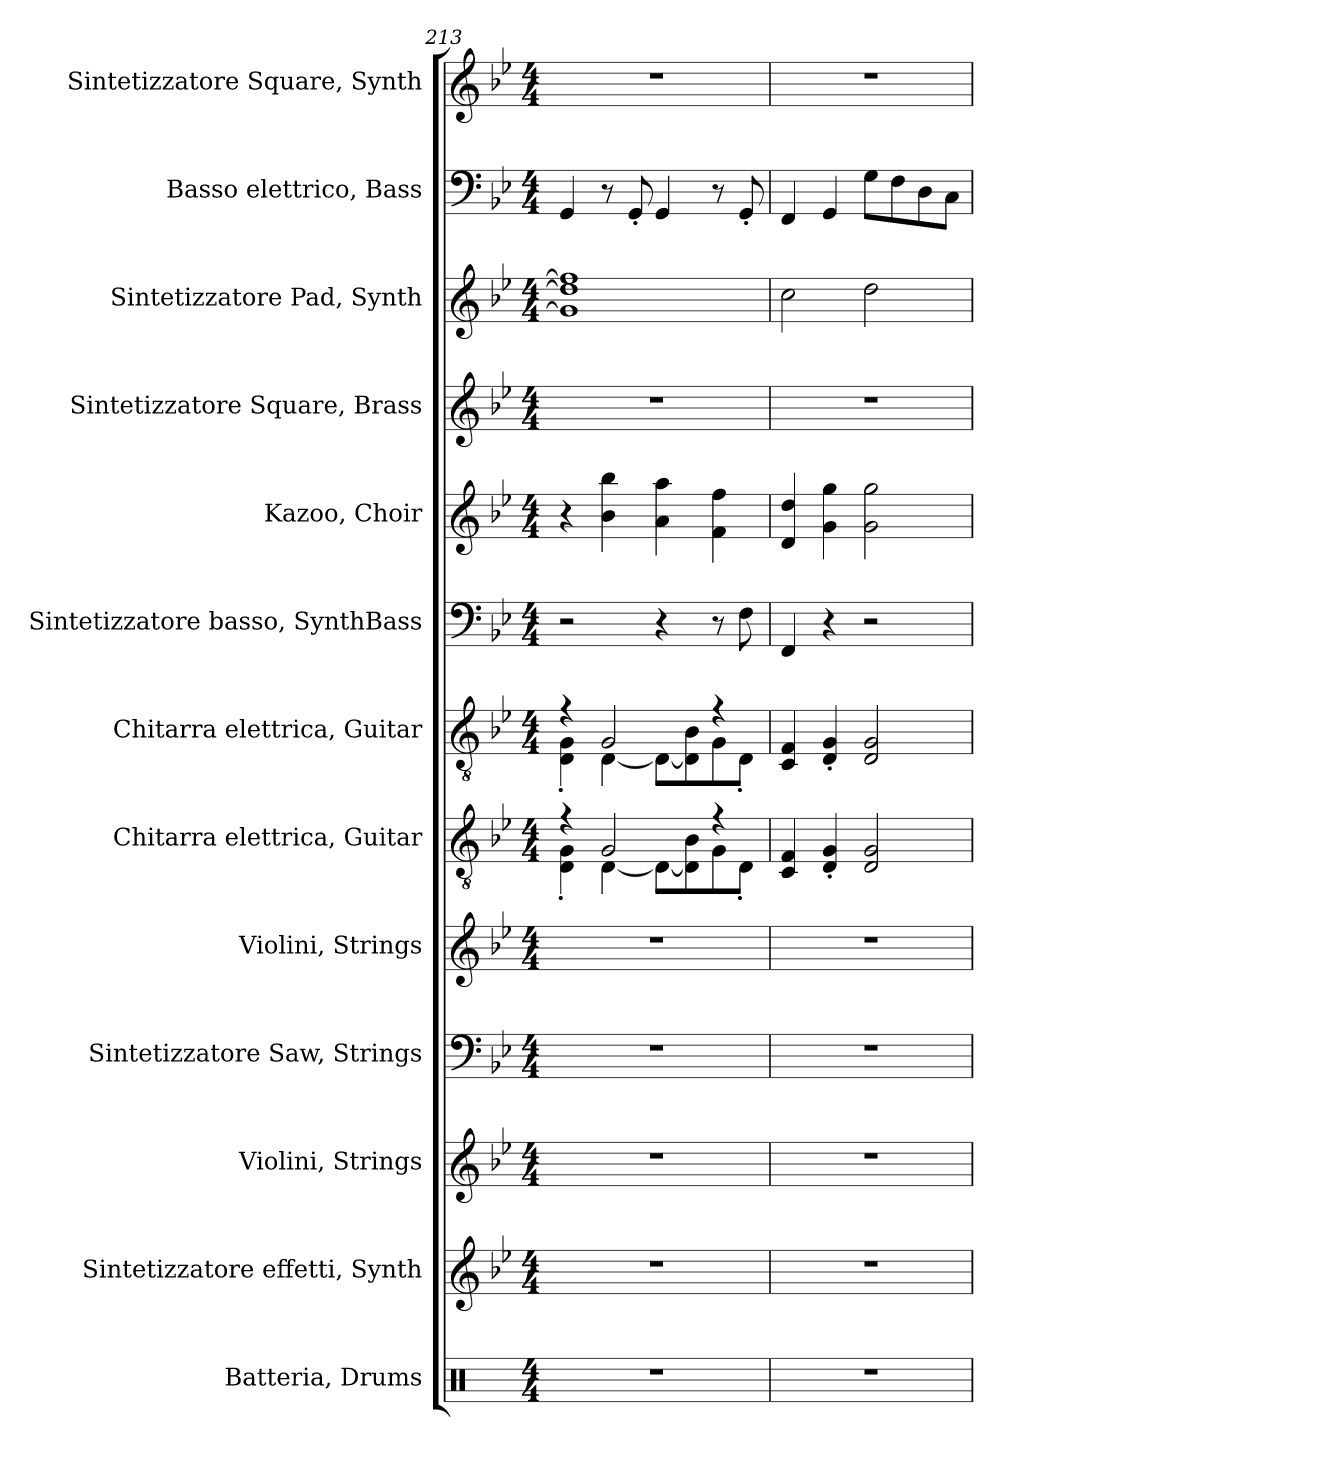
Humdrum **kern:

**kern	**kern	**kern	**kern	**kern	**kern	**kern	**kern	**kern	**kern	**kern	**kern	**kern
*part13	*part12	*part11	*part10	*part9	*part8	*part7	*part6	*part5	*part4	*part3	*part2	*part1
*staff13	*staff12	*staff11	*staff10	*staff9	*staff8	*staff7	*staff6	*staff5	*staff4	*staff3	*staff2	*staff1
*I"Batteria, Drums	*I"Sintetizzatore effetti, Synth	*I"Violini, Strings	*I"Sintetizzatore Saw, Strings	*I"Violini, Strings	*I"Chitarra elettrica, Guitar	*I"Chitarra elettrica, Guitar	*I"Sintetizzatore basso, SynthBass	*I"Kazoo, Choir	*I"Sintetizzatore Square, Brass	*I"Sintetizzatore Pad, Synth	*I"Basso elettrico, Bass	*I"Sintetizzatore Square, Synth
*I'Batt.	*I'Sint.	*I'Vl.	*I'Sint.	*I'Vl.	*I'Chit. el.	*I'Chit. el.	*I'Sint.	*I'Kaz.	*I'Sint.	*I'Sint.	*I'B. el.	*I'Sint.
!!LO:PB:g=z
*clefX	*clefG2	*clefG2	*clefF4	*clefG2	*clefGv2	*clefGv2	*clefF4	*clefG2	*clefG2	*clefG2	*clefF4	*clefG2
*	*	*	*	*	*	*	*	*	*	*	*ITrd7c12	*
*k[]	*k[b-e-]	*k[b-e-]	*k[b-e-]	*k[b-e-]	*k[b-e-]	*k[b-e-]	*k[b-e-]	*k[b-e-]	*k[b-e-]	*k[b-e-]	*k[b-e-]	*k[b-e-]
*M4/4	*M4/4	*M4/4	*M4/4	*M4/4	*M4/4	*M4/4	*M4/4	*M4/4	*M4/4	*M4/4	*M4/4	*M4/4
=213	=213	=213	=213	=213	=213	=213	=213	=213	=213	=213	=213	=213
*	*	*	*	*	*^	*^	*	*	*	*	*	*
1r	1r	1r	1r	1r	4r	4D\' 4G\'	4r	4D\' 4G\'	2r	4r	1r	1g] 1dd] 1ff]	4GGG/	1r
.	.	.	.	.	2G/	[4D\	2G/	[4D\	.	4b-\ 4bb-\	.	.	8r	.
.	.	.	.	.	.	.	.	.	.	.	.	.	8GGG'/	.
.	.	.	.	.	.	8D\L_	.	8D\L_	4r	4a\ 4aa\	.	.	4GGG/	.
.	.	.	.	.	.	8D\] 8B-\	.	8D\] 8B-\	.	.	.	.	.	.
.	.	.	.	.	4r	8G\	4r	8G\	8r	4f\ 4ff\	.	.	8r	.
.	.	.	.	.	.	8D'\J	.	8D'\J	8F\	.	.	.	8GGG'/	.
*	*	*	*	*	*v	*v	*	*	*	*	*	*	*	*
*	*	*	*	*	*	*v	*v	*	*	*	*	*	*
=214	=214	=214	=214	=214	=214	=214	=214	=214	=214	=214	=214	=214
1r	1r	1r	1r	1r	4C/ 4F/	4C/ 4F/	4FF/	4d/ 4dd/	1r	2cc\	4FFF/	1r
.	.	.	.	.	4D/' 4G/'	4D/' 4G/'	4r	4g\ 4gg\	.	.	4GGG/	.
.	.	.	.	.	2D/ 2G/	2D/ 2G/	2r	2g\ 2gg\	.	2dd\	8GG\L	.
.	.	.	.	.	.	.	.	.	.	.	8FF\	.
.	.	.	.	.	.	.	.	.	.	.	8DD\	.
.	.	.	.	.	.	.	.	.	.	.	8CC\J	.
=	=	=	=	=	=	=	=	=	=	=	=	=
*-	*-	*-	*-	*-	*-	*-	*-	*-	*-	*-	*-	*-
